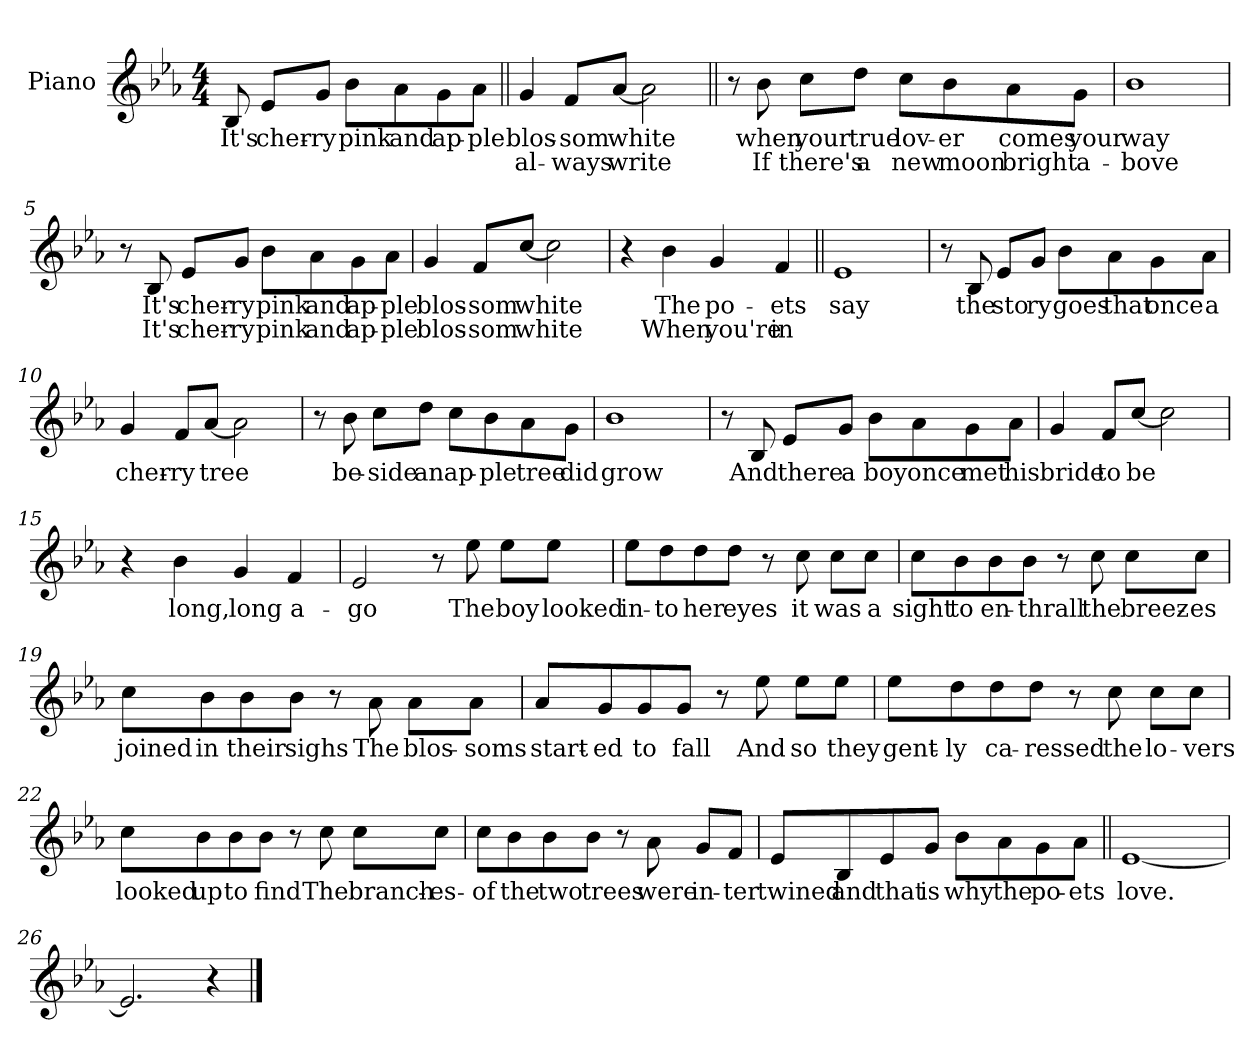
**kern	**text	**text
*part1	*part1	*part1
*staff1	*staff1	*staff1
*I"Piano	*	*
*I'Pno	*	*
*clefG2	*	*
*k[b-e-a-]	*	*
*E-:	*	*
*M4/4	*	*
=1	=1	=1
8B-/	It's	.
8e-/L	cher-	.
8g/J	-ry	.
8b-\L	pink	.
8a-\	and	.
8g\	ap-	.
8a-\J	-ple	.
=2||	=2||	=2||
4g/	blos-	al-
8f/L	-som	ways
[8a-/J	white	write
2a-\]	.	.
=3||	=3||	=3||
8r	.	.
8b-\	when	If
8cc\L	your	there's
8dd\J	true	a
8cc\L	lov-	new
8b-\	-er	moon
8a-\	comes	bright
8g\J	your	a-
=4	=4	=4
1b-	way	-bove
!!LO:LB:g=z
=5	=5	=5
8r	.	.
8B-/	It's	It's
8e-/L	cher-	cher-
8g/J	-ry	-ry
8b-\L	pink	pink
8a-\	and	and
8g\	ap-	ap-
8a-\J	-ple	-ple
=6	=6	=6
4g/	blos-	blos-
8f/L	-som	-som
[8cc/J	white	white
2cc\]	.	.
=7	=7	=7
4r	.	.
4b-\	The	When
4g/	po-	you're
4f/	-ets	in
=8||	=8||	=8||
1e-	say	.
!!LO:LB:g=z
=9	=9	=9
8r	.	.
8B-/	the	.
8e-/L	sto	.
8g/J	ry	.
8b-\L	goes	.
8a-\	that	.
8g\	once	.
8a-\J	a	.
=10	=10	=10
4g/	cher-	.
8f/L	-ry	.
[8a-/J	tree	.
2a-\]	.	.
=11	=11	=11
8r	.	.
8b-\	be-	.
8cc\L	-side	.
8dd\J	an	.
8cc\L	ap-	.
8b-\	-ple	.
8a-\	tree	.
8g\J	did	.
=12	=12	=12
1b-	grow	.
!!LO:LB:g=z
=13	=13	=13
8r	.	.
8B-/	And	.
8e-/L	there	.
8g/J	a	.
8b-\L	boy	.
8a-\	once	.
8g\	met	.
8a-\J	his	.
=14	=14	=14
4g/	bride	.
8f/L	to	.
[8cc/J	be	.
2cc\]	.	.
=15	=15	=15
4r	.	.
4b-\	long,	.
4g/	long	.
4f/	a-	.
=16	=16	=16
2e-/	-go	.
8r	.	.
8ee-\	The	.
8ee-\L	boy	.
8ee-\J	looked	.
!!LO:LB:g=z
=17	=17	=17
8ee-\L	in-	.
8dd\	-to	.
8dd\	her	.
8dd\J	eyes	.
8r	.	.
8cc\	it	.
8cc\L	was	.
8cc\J	a	.
=18	=18	=18
8cc\L	sight	.
8b-\	to	.
8b-\	en-	.
8b-\J	-thrall	.
8r	.	.
8cc\	the	.
8cc\L	breez-	.
8cc\J	-es	.
=19	=19	=19
8cc\L	joined	.
8b-\	in	.
8b-\	their	.
8b-\J	sighs	.
8r	.	.
8a-\	The	.
8a-\L	blos-	.
8a-\J	-soms	.
!!LO:LB:g=z
=20	=20	=20
8a-/L	start-	.
8g/	-ed	.
8g/	to	.
8g/J	fall	.
8r	.	.
8ee-\	And	.
8ee-\L	so	.
8ee-\J	they	.
=21	=21	=21
8ee-\L	gent-	.
8dd\	-ly	.
8dd\	ca-	.
8dd\J	-ressed	.
8r	.	.
8cc\	the	.
8cc\L	lo-	.
8cc\J	-vers	.
=22	=22	=22
8cc\L	looked	.
8b-\	up	.
8b-\	to	.
8b-\J	find	.
8r	.	.
8cc\	The	.
8cc\L	branch-	.
8cc\J	-es-	.
!!LO:LB:g=z
=23	=23	=23
8cc\L	of	.
8b-\	the	.
8b-\	two	.
8b-\J	trees	.
8r	.	.
8a-\	were	.
8g/L	in-	.
8f/J	-ter	.
=24	=24	=24
8e-/L	twined	.
8B-/	and	.
8e-/	that	.
8g/J	is	.
8b-\L	why	.
8a-\	the	.
8g\	po-	.
8a-\J	-ets	.
=25||	=25||	=25||
[1e-	love.	.
=26	=26	=26
2.e-/]	.	.
4r	.	.
==	==	==
*-	*-	*-
